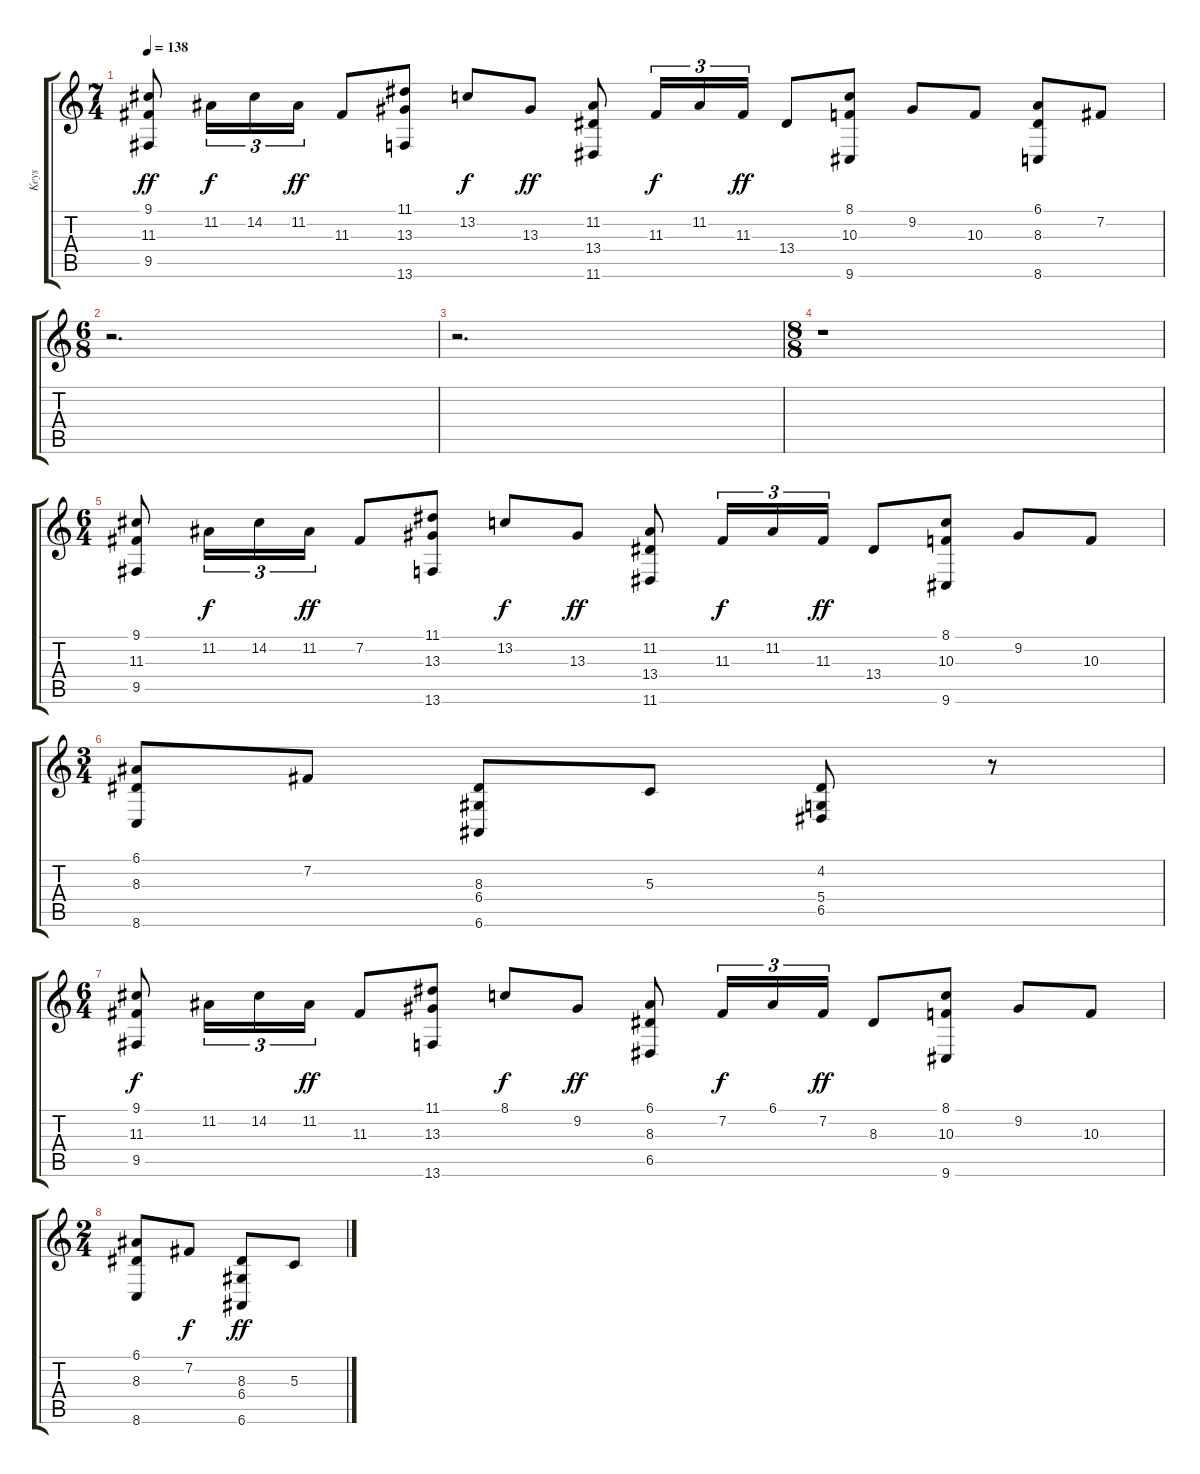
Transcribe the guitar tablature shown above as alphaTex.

\track ("Keys" "Keys") {instrument percussiveorgan}
\staff {score tabs}
\tuning (E4 B3 G3 D3 A2 E2) {hide}
\ts (7 4)
\tempo 138
\clef g2
\ks c
(9.1 11.3 9.5).8{dy ff} 11.2.16{tu (3 2) dy f} 14.2.16{tu (3 2)} 11.2.16{tu (3 2) dy ff} 11.3.8 (11.1 13.3 13.6).8 13.2.8{dy f} 13.3.8{dy ff} (11.2 13.4 11.6).8 11.3.16{tu (3 2) dy f} 11.2.16{tu (3 2)} 11.3.16{tu (3 2) dy ff} 13.4.8 (8.1 10.3 9.6).8 9.2.8 10.3.8 (6.1 8.3 8.6).8 7.2.8 |
\ts (6 8)
r.2{d} |
r.2{d} |
\ts (8 8)
r.1 |
\ts (6 4)
(9.1 11.3 9.5).8 11.2.16{tu (3 2) dy f} 14.2.16{tu (3 2)} 11.2.16{tu (3 2) dy ff} 7.2.8 (11.1 13.3 13.6).8 13.2.8{dy f} 13.3.8{dy ff} (11.2 13.4 11.6).8 11.3.16{tu (3 2) dy f} 11.2.16{tu (3 2)} 11.3.16{tu (3 2) dy ff} 13.4.8 (8.1 10.3 9.6).8 9.2.8 10.3.8 |
\ts (3 4)
(6.1 8.3 8.6).8 7.2.8 (8.3 6.4 6.6).8 5.3.8 (4.2 5.4 6.5).8 r.8 |
\ts (6 4)
(9.1 11.3 9.5).8{dy f} 11.2.16{tu (3 2)} 14.2.16{tu (3 2)} 11.2.16{tu (3 2) dy ff} 11.3.8 (11.1 13.3 13.6).8 8.1.8{dy f} 9.2.8{dy ff} (6.1 8.3 6.5).8 7.2.16{tu (3 2) dy f} 6.1.16{tu (3 2)} 7.2.16{tu (3 2) dy ff} 8.3.8 (8.1 10.3 9.6).8 9.2.8 10.3.8 |
\ts (2 4)
(6.1 8.3 8.6).8 7.2.8{dy f} (8.3 6.4 6.6).8{dy ff} 5.3.8
